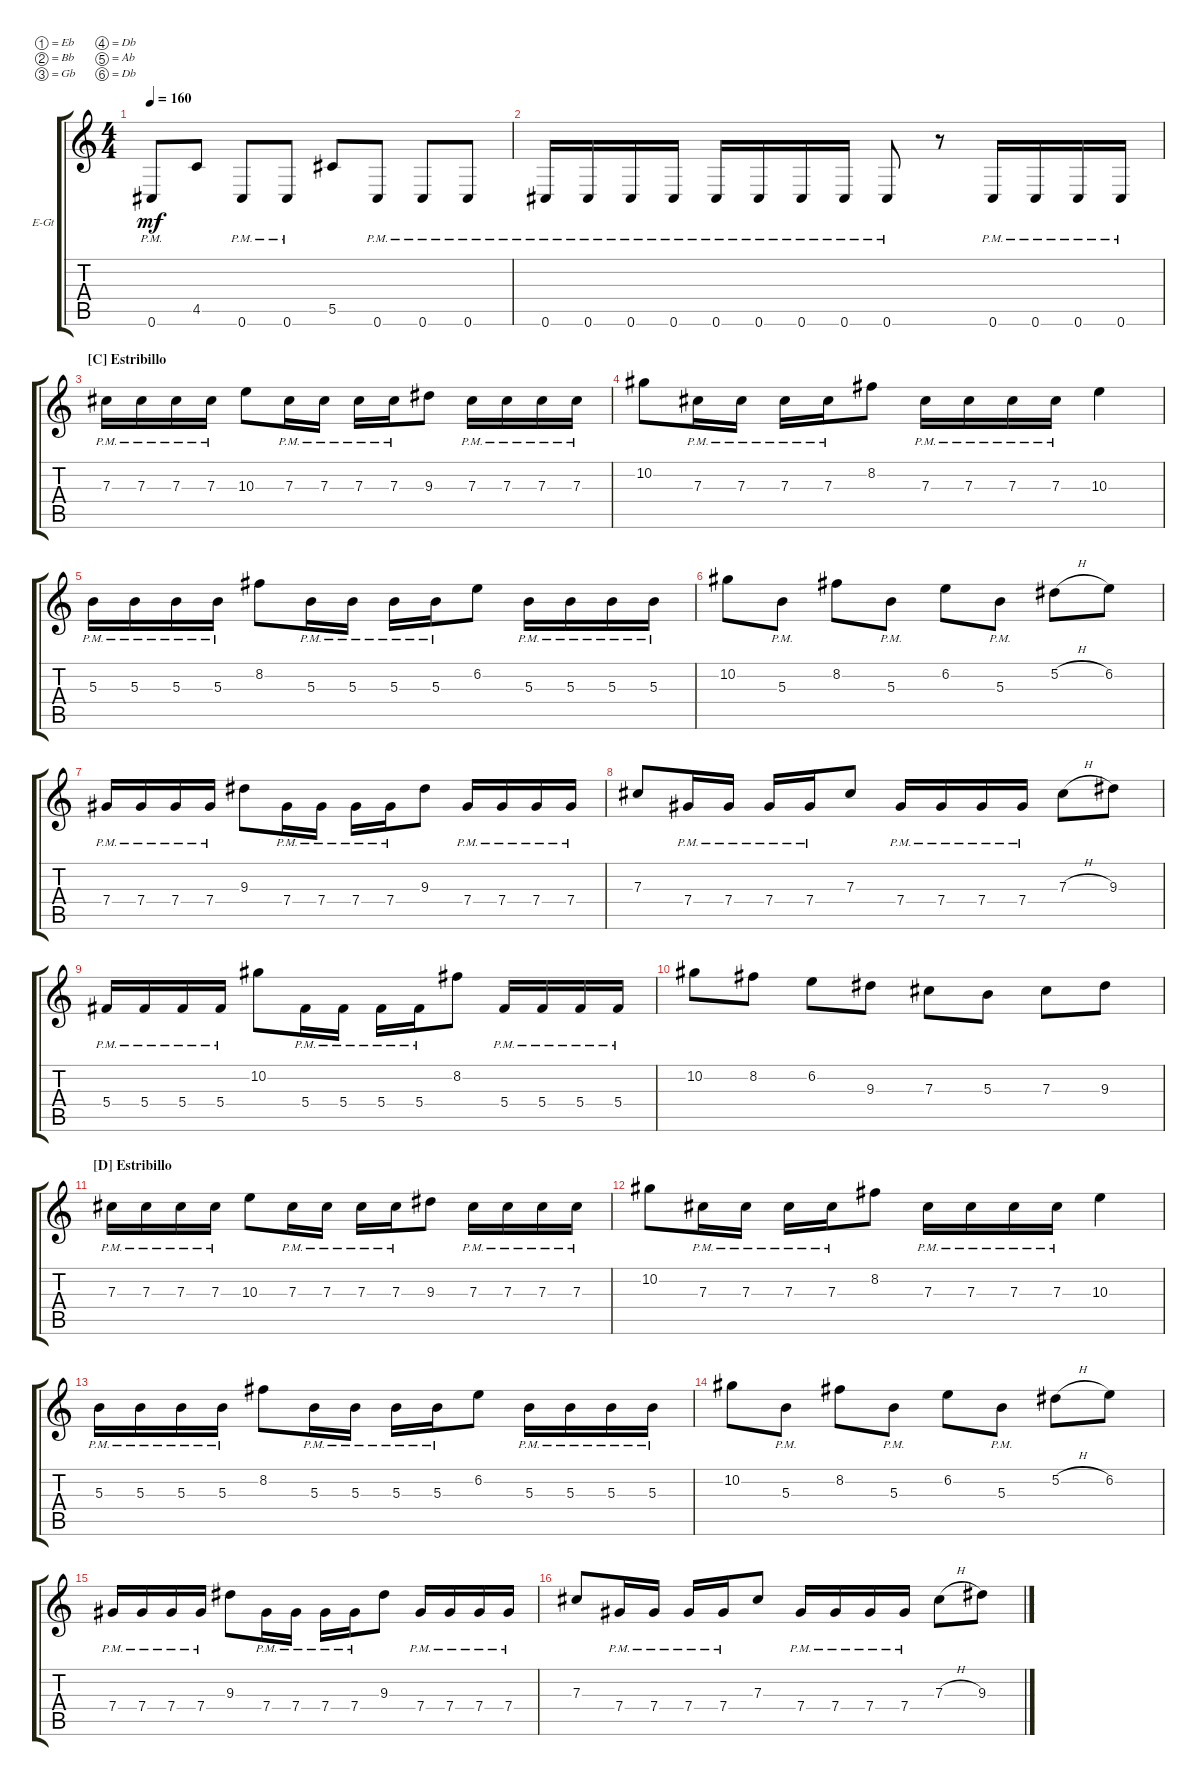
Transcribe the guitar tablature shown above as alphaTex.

\bracketExtendMode groupsimilarinstruments
\firstSystemTrackNameOrientation horizontal
\otherSystemsTrackNameOrientation horizontal
\track ("Corey Beaulieu" "E-Gt") {instrument distortionguitar}
\staff {score tabs}
\tuning (Eb4 Bb3 Gb3 Db3 Ab2 Db2)
\ts (4 4)
\tempo 160
\clef g2
\ks c
0.6{pm}.8{dy mf} 4.5.8 0.6{pm}.8 0.6{pm}.8 5.5.8 0.6{pm}.8 0.6{pm}.8 0.6{pm}.8 |
0.6{pm}.16 0.6{pm}.16 0.6{pm}.16 0.6{pm}.16 0.6{pm}.16 0.6{pm}.16 0.6{pm}.16 0.6{pm}.16 0.6{pm}.8 r.8 0.6{pm}.16 0.6{pm}.16 0.6{pm}.16 0.6{pm}.16 |
\section ("C" "Estribillo")
7.3{pm}.16 7.3{pm}.16 7.3{pm}.16 7.3{pm}.16 10.3.8 7.3{pm}.16 7.3{pm}.16 7.3{pm}.16 7.3{pm}.16 9.3.8 7.3{pm}.16 7.3{pm}.16 7.3{pm}.16 7.3{pm}.16 |
10.2.8 7.3{pm}.16 7.3{pm}.16 7.3{pm}.16 7.3{pm}.16 8.2.8 7.3{pm}.16 7.3{pm}.16 7.3{pm}.16 7.3{pm}.16 10.3.4 |
5.3{pm}.16 5.3{pm}.16 5.3{pm}.16 5.3{pm}.16 8.2.8 5.3{pm}.16 5.3{pm}.16 5.3{pm}.16 5.3{pm}.16 6.2.8 5.3{pm}.16 5.3{pm}.16 5.3{pm}.16 5.3{pm}.16 |
10.2.8 5.3{pm}.8 8.2.8 5.3{pm}.8 6.2.8 5.3{pm}.8 5.2{h}.8 6.2.8 |
7.4{pm}.16 7.4{pm}.16 7.4{pm}.16 7.4{pm}.16 9.3.8 7.4{pm}.16 7.4{pm}.16 7.4{pm}.16 7.4{pm}.16 9.3.8 7.4{pm}.16 7.4{pm}.16 7.4{pm}.16 7.4{pm}.16 |
7.3.8 7.4{pm}.16 7.4{pm}.16 7.4{pm}.16 7.4{pm}.16 7.3.8 7.4{pm}.16 7.4{pm}.16 7.4{pm}.16 7.4{pm}.16 7.3{h}.8 9.3.8 |
5.4{pm}.16 5.4{pm}.16 5.4{pm}.16 5.4{pm}.16 10.2.8 5.4{pm}.16 5.4{pm}.16 5.4{pm}.16 5.4{pm}.16 8.2.8 5.4{pm}.16 5.4{pm}.16 5.4{pm}.16 5.4{pm}.16 |
10.2.8 8.2.8 6.2.8 9.3.8 7.3.8 5.3.8 7.3.8 9.3.8 |
\section ("D" "Estribillo")
7.3{pm}.16 7.3{pm}.16 7.3{pm}.16 7.3{pm}.16 10.3.8 7.3{pm}.16 7.3{pm}.16 7.3{pm}.16 7.3{pm}.16 9.3.8 7.3{pm}.16 7.3{pm}.16 7.3{pm}.16 7.3{pm}.16 |
10.2.8 7.3{pm}.16 7.3{pm}.16 7.3{pm}.16 7.3{pm}.16 8.2.8 7.3{pm}.16 7.3{pm}.16 7.3{pm}.16 7.3{pm}.16 10.3.4 |
5.3{pm}.16 5.3{pm}.16 5.3{pm}.16 5.3{pm}.16 8.2.8 5.3{pm}.16 5.3{pm}.16 5.3{pm}.16 5.3{pm}.16 6.2.8 5.3{pm}.16 5.3{pm}.16 5.3{pm}.16 5.3{pm}.16 |
10.2.8 5.3{pm}.8 8.2.8 5.3{pm}.8 6.2.8 5.3{pm}.8 5.2{h}.8 6.2.8 |
7.4{pm}.16 7.4{pm}.16 7.4{pm}.16 7.4{pm}.16 9.3.8 7.4{pm}.16 7.4{pm}.16 7.4{pm}.16 7.4{pm}.16 9.3.8 7.4{pm}.16 7.4{pm}.16 7.4{pm}.16 7.4{pm}.16 |
7.3.8 7.4{pm}.16 7.4{pm}.16 7.4{pm}.16 7.4{pm}.16 7.3.8 7.4{pm}.16 7.4{pm}.16 7.4{pm}.16 7.4{pm}.16 7.3{h}.8 9.3.8
